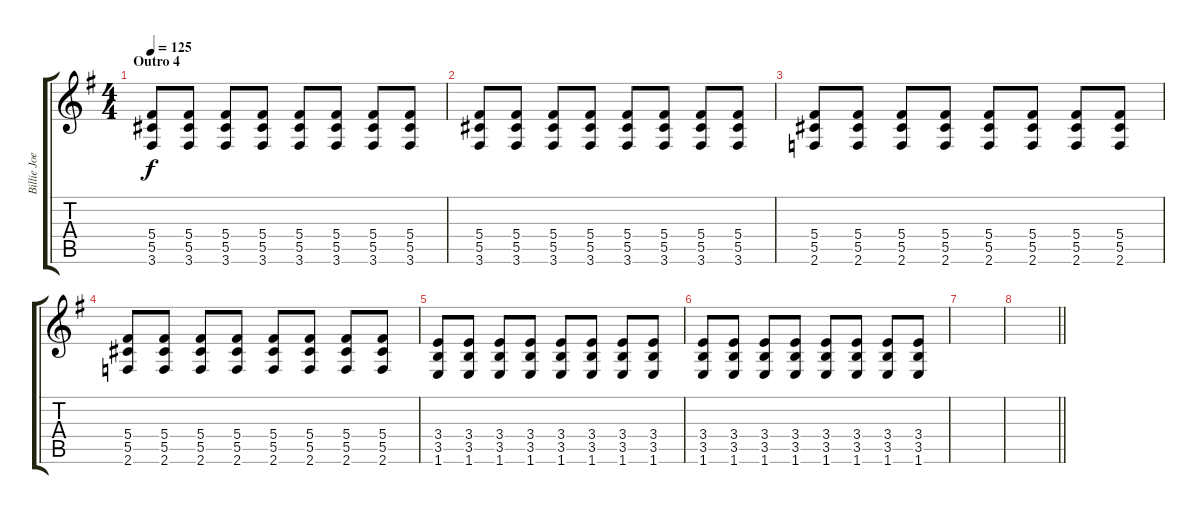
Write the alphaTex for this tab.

\track ("Billie Joe Armstrong" "Billie Joe") {instrument distortionguitar}
\staff {score tabs}
\tuning (Eb4 Bb3 Gb3 Db3 Ab2 Eb2) {hide}
\ts (4 4)
\section ("" "Outro 4")
\tempo 125
\clef g2
\ks g
(5.4 5.5 3.6).8{dy f volume 4} (5.4 5.5 3.6).8 (5.4 5.5 3.6).8 (5.4 5.5 3.6).8 (5.4 5.5 3.6).8 (5.4 5.5 3.6).8 (5.4 5.5 3.6).8 (5.4 5.5 3.6).8 |
(5.4 5.5 3.6).8 (5.4 5.5 3.6).8 (5.4 5.5 3.6).8 (5.4 5.5 3.6).8 (5.4 5.5 3.6).8 (5.4 5.5 3.6).8 (5.4 5.5 3.6).8 (5.4 5.5 3.6).8 |
(5.4 5.5 2.6).8 (5.4 5.5 2.6).8 (5.4 5.5 2.6).8 (5.4 5.5 2.6).8 (5.4 5.5 2.6).8 (5.4 5.5 2.6).8 (5.4 5.5 2.6).8 (5.4 5.5 2.6).8 |
(5.4 5.5 2.6).8 (5.4 5.5 2.6).8 (5.4 5.5 2.6).8 (5.4 5.5 2.6).8 (5.4 5.5 2.6).8 (5.4 5.5 2.6).8 (5.4 5.5 2.6).8 (5.4 5.5 2.6).8 |
(3.4 3.5 1.6).8 (3.4 3.5 1.6).8 (3.4 3.5 1.6).8 (3.4 3.5 1.6).8 (3.4 3.5 1.6).8 (3.4 3.5 1.6).8 (3.4 3.5 1.6).8 (3.4 3.5 1.6).8 |
(3.4 3.5 1.6).8 (3.4 3.5 1.6).8 (3.4 3.5 1.6).8 (3.4 3.5 1.6).8 (3.4 3.5 1.6).8 (3.4 3.5 1.6).8 (3.4 3.5 1.6).8 (3.4 3.5 1.6).8 |
|
\barLineRight lightlight
